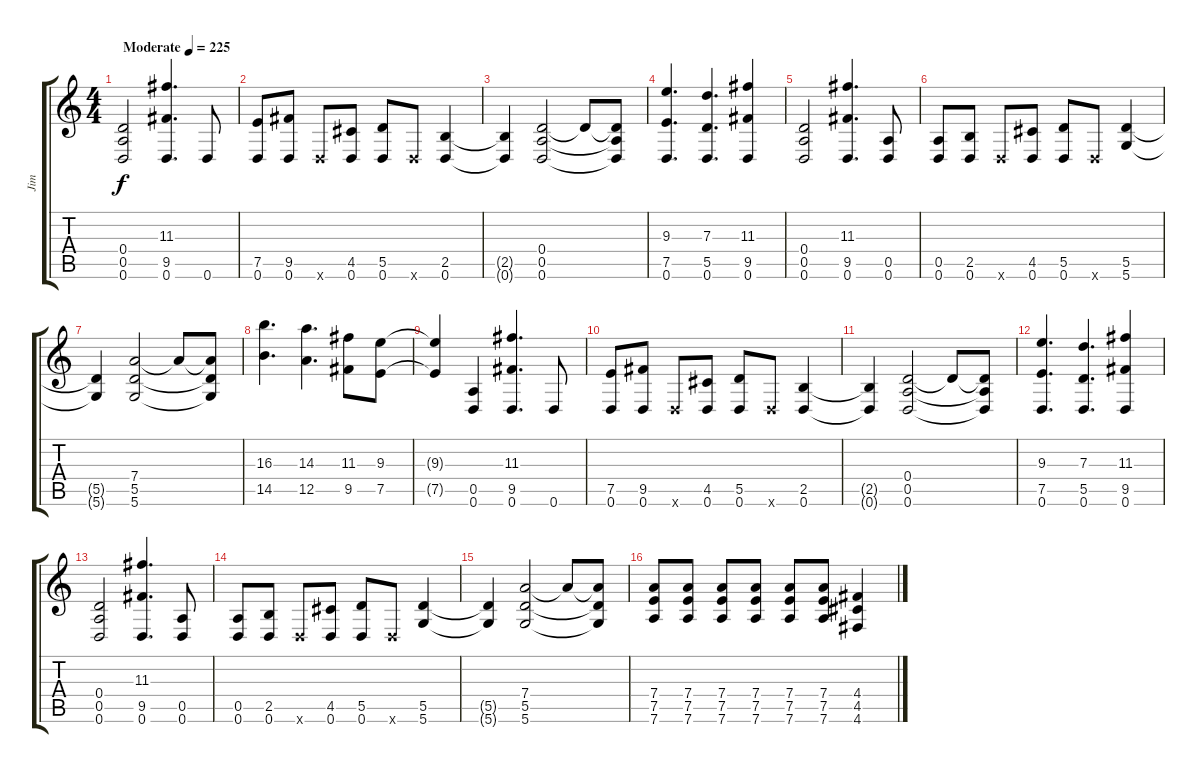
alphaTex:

\track ("Jim" "Jim") {instrument electricguitarjazz}
\staff {score tabs}
\tuning (E4 B3 G3 D3 A2 D2) {hide}
\ts (4 4)
\tempo (225 "Moderate")
\clef g2
\ks c
(0.4 0.5 0.6).2{dy f instrument distortionguitar} (11.3 9.5 0.6).4{d} 0.6.8 |
(7.5 0.6).8 (9.5 0.6).8 0.6{x}.8 (4.5 0.6).8 (5.5 0.6).8 0.6{x}.8 (2.5 0.6).4 |
(2.5{t} 0.6{t}).4 (0.4 0.5 0.6).2 0.4{t}.8 (0.4{t} 0.5{t} 0.6{t}).8 |
(9.3 7.5 0.6).4{d} (7.3 5.5 0.6).4{d} (11.3 9.5 0.6).4 |
(0.4 0.5 0.6).2 (11.3 9.5 0.6).4{d} (0.5 0.6).8 |
(0.5 0.6).8 (2.5 0.6).8 0.6{x}.8 (4.5 0.6).8 (5.5 0.6).8 0.6{x}.8 (5.5 5.6).4 |
(5.5{t} 5.6{t}).4 (7.4 5.5 5.6).2 7.4{t}.8 (7.4{t} 5.5{t} 5.6{t}).8 |
(16.3 14.5).4{d} (14.3 12.5).4{d} (11.3 9.5).8 (9.3 7.5).8 |
(9.3{t} 7.5{t}).4 (0.5 0.6).4 (11.3 9.5 0.6).4{d} 0.6.8 |
(7.5 0.6).8 (9.5 0.6).8 0.6{x}.8 (4.5 0.6).8 (5.5 0.6).8 0.6{x}.8 (2.5 0.6).4 |
(2.5{t} 0.6{t}).4 (0.4 0.5 0.6).2 0.4{t}.8 (0.4{t} 0.5{t} 0.6{t}).8 |
(9.3 7.5 0.6).4{d} (7.3 5.5 0.6).4{d} (11.3 9.5 0.6).4 |
(0.4 0.5 0.6).2 (11.3 9.5 0.6).4{d} (0.5 0.6).8 |
(0.5 0.6).8 (2.5 0.6).8 0.6{x}.8 (4.5 0.6).8 (5.5 0.6).8 0.6{x}.8 (5.5 5.6).4 |
(5.5{t} 5.6{t}).4 (7.4 5.5 5.6).2 7.4{t}.8 (7.4{t} 5.5{t} 5.6{t}).8 |
(7.4 7.5 7.6).8 (7.4 7.5 7.6).8 (7.4 7.5 7.6).8 (7.4 7.5 7.6).8 (7.4 7.5 7.6).8 (7.4 7.5 7.6).8 (4.4 4.5 4.6).4
